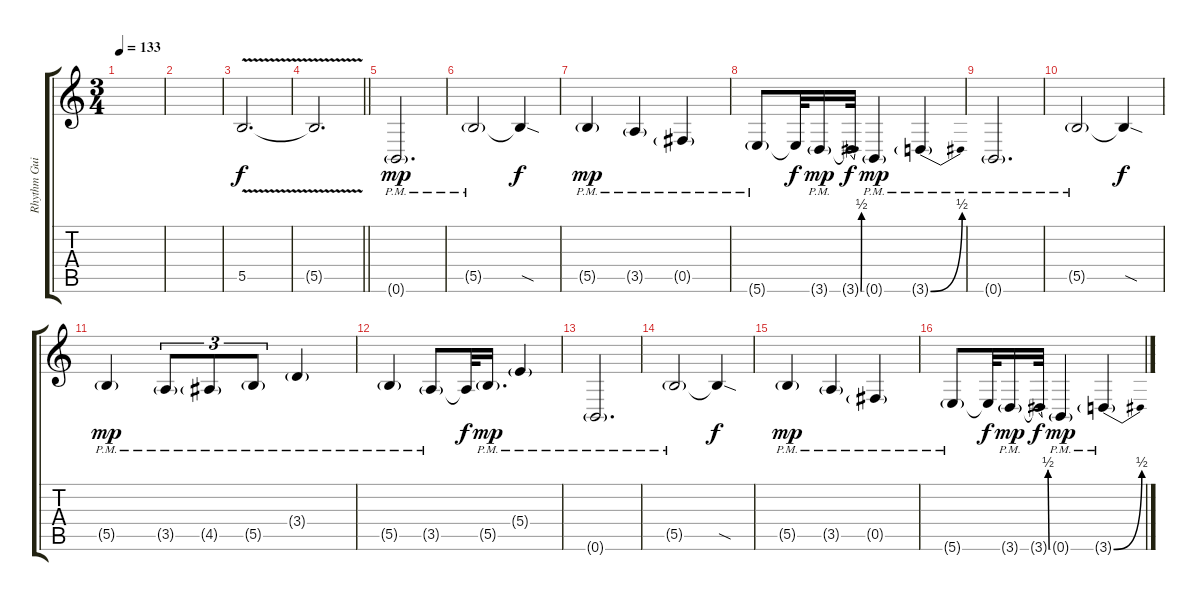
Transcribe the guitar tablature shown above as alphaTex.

\track ("Rhythm Guitar" "Rhythm Gui") {instrument distortionguitar}
\staff {score tabs}
\tuning (Db4 Ab3 E3 B2 Gb2 B1) {hide}
\ts (3 4)
\tempo 133
\clef g2
\ks c
|
|
5.5{v}.2{d volume 16 instrument electricguitarjazz} |
\barLineRight lightlight
5.5{t}.2{d} |
\section ("" "")
0.6{g pm}.2{d dy mp} |
5.5{g pm}.2 5.5{sod t}.4{dy f} |
5.5{g pm}.4{dy mp} 3.5{g pm}.4 0.5{g pm}.4 |
5.6{g pm}.8 5.6{t}.32{dy f} 3.6{g pm}.16{dy mp} 3.6{be (bend 0 0 60 2) t}.32{dy f} 0.6{g pm}.4{dy mp} 3.6{be (bend 0 0 60 2) g pm}.4 |
0.6{g pm}.2{d} |
5.5{g pm}.2 5.5{sod t}.4{dy f} |
5.5{g pm}.4{dy mp} 3.5{g pm}.8{tu (3 2)} 4.5{g pm}.8{tu (3 2)} 5.5{g pm}.8{tu (3 2)} 3.4{g pm}.4 |
5.5{g pm}.4 3.5{g pm}.8 3.5{t}.32{dy f} 5.5{g pm}.16{d dy mp} 5.4{g pm}.4 |
0.6{g pm}.2{d} |
5.5{g pm}.2 5.5{sod t}.4{dy f} |
5.5{g pm}.4{dy mp} 3.5{g pm}.4 0.5{g pm}.4 |
5.6{g pm}.8 5.6{t}.32{dy f} 3.6{g pm}.16{dy mp} 3.6{be (bend 0 0 60 2) t}.32{dy f} 0.6{g pm}.4{dy mp} 3.6{be (bend 0 0 60 2) g pm}.4
